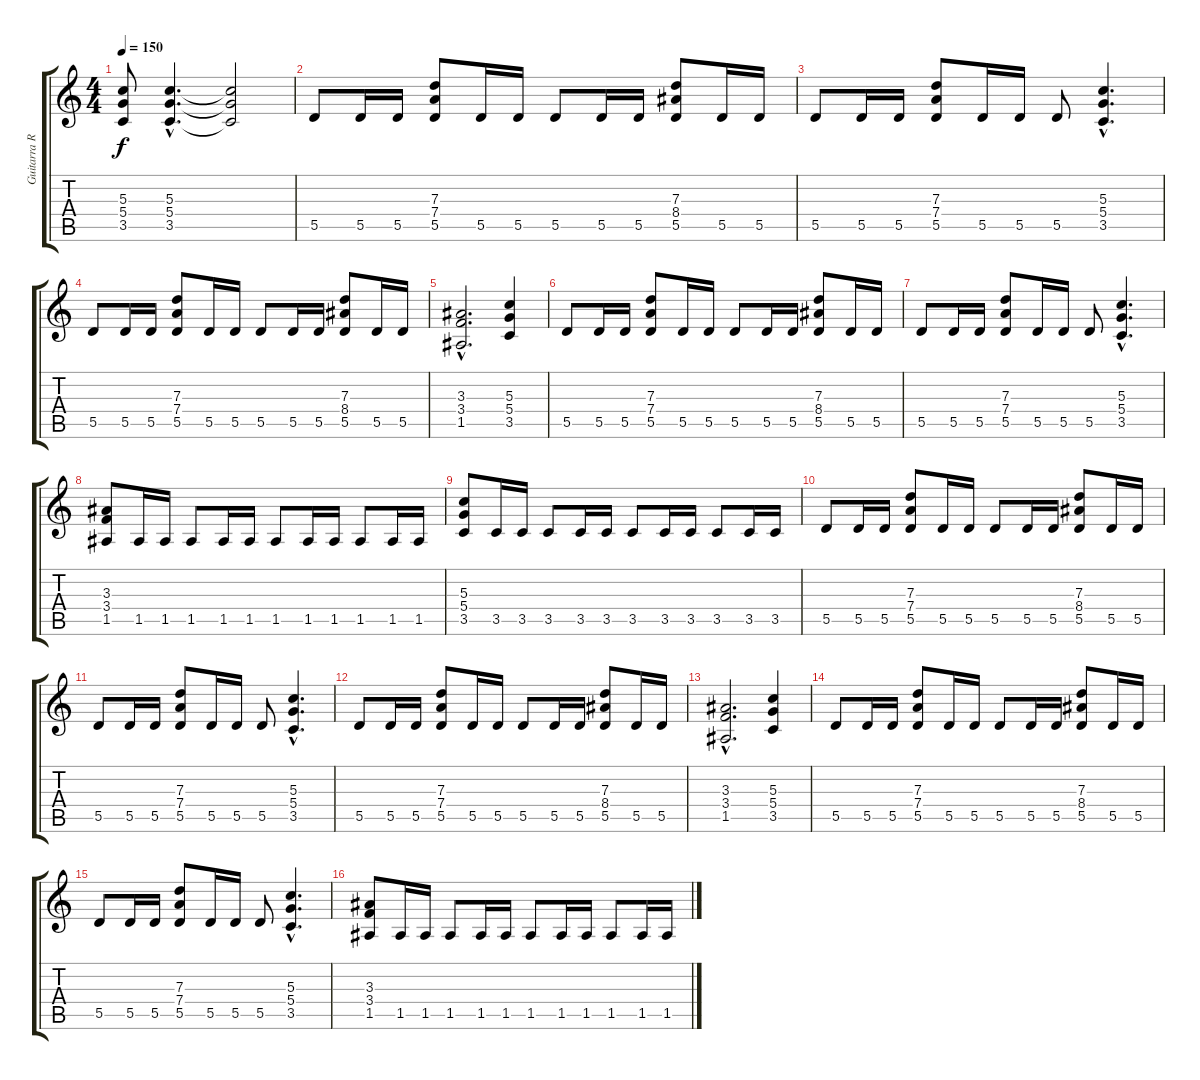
\track ("Guitarra Ritmica" "Guitarra R") {instrument distortionguitar}
\staff {score tabs}
\tuning (E4 B3 G3 D3 A2 E2) {hide}
\ts (4 4)
\tempo 150
\clef g2
\ks c
(5.3 5.4 3.5).8{dy f} (5.3{hac} 5.4{hac} 3.5{hac}).4{d} (5.3{t} 5.4{t} 3.5{t}).2 |
5.5.8 5.5.16 5.5.16 (7.3 7.4 5.5).8 5.5.16 5.5.16 5.5.8 5.5.16 5.5.16 (7.3 8.4 5.5).8 5.5.16 5.5.16 |
5.5.8 5.5.16 5.5.16 (7.3 7.4 5.5).8 5.5.16 5.5.16 5.5.8 (5.3{hac} 5.4{hac} 3.5{hac}).4{d} |
5.5.8 5.5.16 5.5.16 (7.3 7.4 5.5).8 5.5.16 5.5.16 5.5.8 5.5.16 5.5.16 (7.3 8.4 5.5).8 5.5.16 5.5.16 |
(3.3{hac} 3.4{hac} 1.5{hac}).2{d} (5.3 5.4 3.5).4 |
5.5.8 5.5.16 5.5.16 (7.3 7.4 5.5).8 5.5.16 5.5.16 5.5.8 5.5.16 5.5.16 (7.3 8.4 5.5).8 5.5.16 5.5.16 |
5.5.8 5.5.16 5.5.16 (7.3 7.4 5.5).8 5.5.16 5.5.16 5.5.8 (5.3{hac} 5.4{hac} 3.5{hac}).4{d} |
(3.3 3.4 1.5).8 1.5.16 1.5.16 1.5.8 1.5.16 1.5.16 1.5.8 1.5.16 1.5.16 1.5.8 1.5.16 1.5.16 |
(5.3 5.4 3.5).8 3.5.16 3.5.16 3.5.8 3.5.16 3.5.16 3.5.8 3.5.16 3.5.16 3.5.8 3.5.16 3.5.16 |
5.5.8 5.5.16 5.5.16 (7.3 7.4 5.5).8 5.5.16 5.5.16 5.5.8 5.5.16 5.5.16 (7.3 8.4 5.5).8 5.5.16 5.5.16 |
5.5.8 5.5.16 5.5.16 (7.3 7.4 5.5).8 5.5.16 5.5.16 5.5.8 (5.3{hac} 5.4{hac} 3.5{hac}).4{d} |
5.5.8 5.5.16 5.5.16 (7.3 7.4 5.5).8 5.5.16 5.5.16 5.5.8 5.5.16 5.5.16 (7.3 8.4 5.5).8 5.5.16 5.5.16 |
(3.3{hac} 3.4{hac} 1.5{hac}).2{d} (5.3 5.4 3.5).4 |
5.5.8 5.5.16 5.5.16 (7.3 7.4 5.5).8 5.5.16 5.5.16 5.5.8 5.5.16 5.5.16 (7.3 8.4 5.5).8 5.5.16 5.5.16 |
5.5.8 5.5.16 5.5.16 (7.3 7.4 5.5).8 5.5.16 5.5.16 5.5.8 (5.3{hac} 5.4{hac} 3.5{hac}).4{d} |
(3.3 3.4 1.5).8 1.5.16 1.5.16 1.5.8 1.5.16 1.5.16 1.5.8 1.5.16 1.5.16 1.5.8 1.5.16 1.5.16
